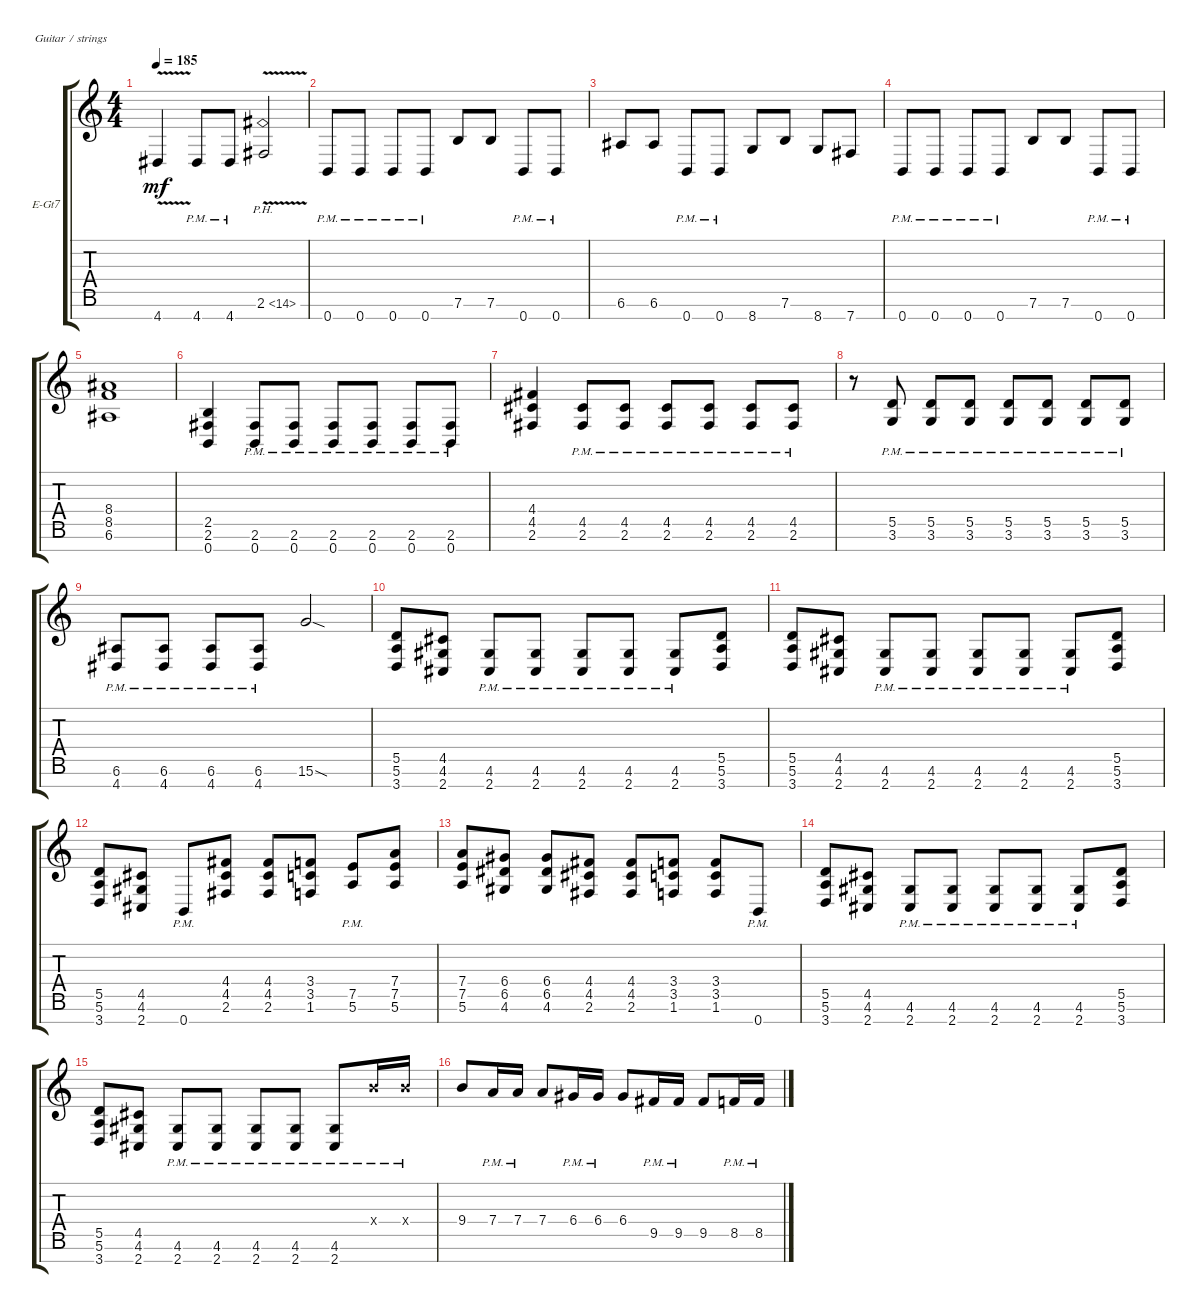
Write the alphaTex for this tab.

\defaultSystemsLayout 4
\bracketExtendMode groupsimilarinstruments
\firstSystemTrackNameOrientation horizontal
\otherSystemsTrackNameOrientation horizontal
\track ("Rhythm Guitar" "E-Gt7") {instrument overdrivenguitar}
\staff {score tabs}
\tuning (E4 B3 G3 D3 A2 E2 B1)
\ts (4 4)
\tempo 185
\clef g2
\ks c
4.7{v}.4{dy mf} 4.7{pm}.8 4.7{pm}.8 2.6{ph 12 v}.2 |
0.7{pm}.8 0.7{pm}.8 0.7{pm}.8 0.7{pm}.8 7.6.8 7.6.8 0.7{pm}.8 0.7{pm}.8 |
6.6.8 6.6.8 0.7{pm}.8 0.7{pm}.8 8.7.8 7.6.8 8.7.8 7.7.8 |
0.7{pm}.8 0.7{pm}.8 0.7{pm}.8 0.7{pm}.8 7.6.8 7.6.8 0.7{pm}.8 0.7{pm}.8 |
(6.6 8.5 8.4).1 |
(0.7 2.6 2.5).4 (0.7{pm} 2.6{pm}).8 (0.7{pm} 2.6{pm}).8 (0.7{pm} 2.6{pm}).8 (0.7{pm} 2.6{pm}).8 (0.7{pm} 2.6{pm}).8 (0.7{pm} 2.6{pm}).8 |
(2.6 4.5 4.4).4 (2.6{pm} 4.5{pm}).8 (2.6{pm} 4.5{pm}).8 (2.6{pm} 4.5{pm}).8 (2.6{pm} 4.5{pm}).8 (2.6{pm} 4.5{pm}).8 (2.6{pm} 4.5{pm}).8 |
r.8 (3.6{pm} 5.5{pm}).8 (3.6{pm} 5.5{pm}).8 (3.6{pm} 5.5{pm}).8 (3.6{pm} 5.5{pm}).8 (3.6{pm} 5.5{pm}).8 (3.6{pm} 5.5{pm}).8 (3.6{pm} 5.5{pm}).8 |
(4.7{pm} 6.6{pm}).8 (4.7{pm} 6.6{pm}).8 (4.7{pm} 6.6{pm}).8 (4.7{pm} 6.6{pm}).8 15.6{sod}.2 |
(3.7 5.6 5.5).8 (2.7 4.6 4.5).8 (2.7{pm} 4.6{pm}).8 (2.7{pm} 4.6{pm}).8 (2.7{pm} 4.6{pm}).8 (2.7{pm} 4.6{pm}).8 (2.7{pm} 4.6{pm}).8 (3.7 5.6 5.5).8 |
(3.7 5.6 5.5).8 (2.7 4.6 4.5).8 (2.7{pm} 4.6{pm}).8 (2.7{pm} 4.6{pm}).8 (2.7{pm} 4.6{pm}).8 (2.7{pm} 4.6{pm}).8 (2.7{pm} 4.6{pm}).8 (3.7 5.6 5.5).8 |
(3.7 5.6 5.5).8 (2.7 4.6 4.5).8 0.7{pm}.8 (2.6 4.4 4.5).8 (2.6 4.4 4.5).8 (1.6 3.5 3.4).8 (5.6{pm} 7.5{pm}).8 (5.6 7.5 7.4).8 |
(5.6 7.4 7.5).8 (4.6 6.5 6.4).8 (4.6 6.4 6.5).8 (2.6 4.5 4.4).8 (2.6 4.4 4.5).8 (1.6 3.4 3.5).8 (1.6 3.5 3.4).8 0.7{pm}.8 |
(3.7 5.6 5.5).8 (2.7 4.6 4.5).8 (2.7{pm} 4.6{pm}).8 (2.7{pm} 4.6{pm}).8 (2.7{pm} 4.6{pm}).8 (2.7{pm} 4.6{pm}).8 (2.7{pm} 4.6{pm}).8 (3.7 5.6 5.5).8 |
(3.7 5.6 5.5).8 (2.7 4.6 4.5).8 (2.7{pm} 4.6{pm}).8 (2.7{pm} 4.6{pm}).8 (2.7{pm} 4.6{pm}).8 (2.7{pm} 4.6{pm}).8 (2.7{pm} 4.6{pm}).8 9.4{pm x}.16 9.4{pm x}.16 |
9.4.8 7.4{pm}.16 7.4{pm}.16 7.4.8 6.4{pm}.16 6.4{pm}.16 6.4.8 9.5{pm}.16 9.5{pm}.16 9.5.8 8.5{pm}.16 8.5{pm}.16
